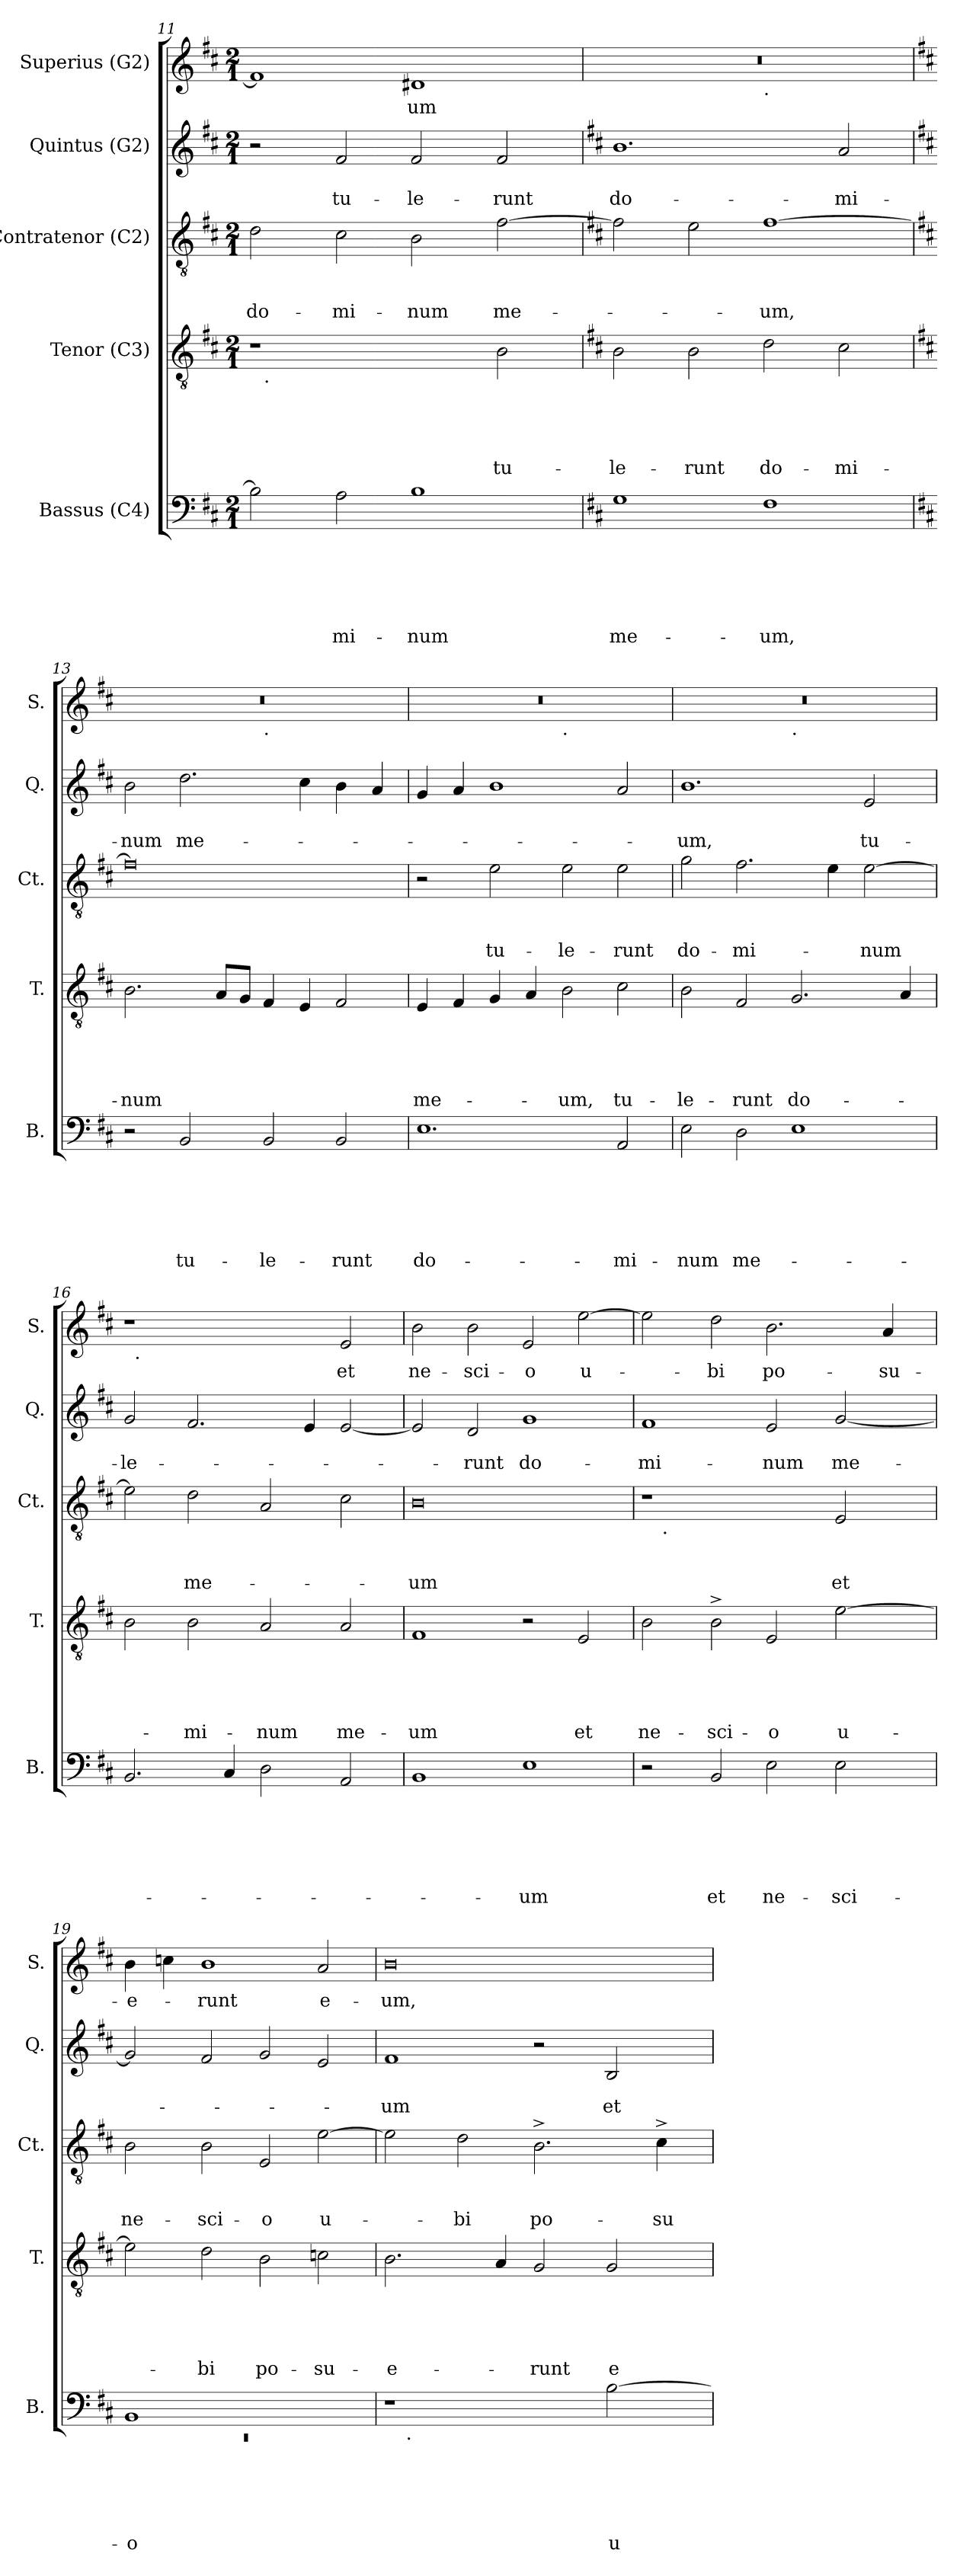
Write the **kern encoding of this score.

**kern	**text	**text	**text	**text	**text	**text	**kern	**text	**text	**text	**text	**text	**kern	**text	**text	**text	**kern	**text	**text	**kern	**text
*part5	*part5	*part5	*part5	*part5	*part5	*part5	*part4	*part4	*part4	*part4	*part4	*part4	*part3	*part3	*part3	*part3	*part2	*part2	*part2	*part1	*part1
*staff5	*staff5	*staff5	*staff5	*staff5	*staff5	*staff5	*staff4	*staff4	*staff4	*staff4	*staff4	*staff4	*staff3	*staff3	*staff3	*staff3	*staff2	*staff2	*staff2	*staff1	*staff1
*I"Bassus (C4)	*	*	*	*	*	*	*I"Tenor (C3)	*	*	*	*	*	*I"Contratenor (C2)	*	*	*	*I"Quintus (G2)	*	*	*I"Superius (G2)	*
*I'B.	*	*	*	*	*	*	*I'T.	*	*	*	*	*	*I'Ct.	*	*	*	*I'Q.	*	*	*I'S.	*
*clefF4	*	*	*	*	*	*	*clefGv2	*	*	*	*	*	*clefGv2	*	*	*	*clefG2	*	*	*clefG2	*
*k[f#c#]	*	*	*	*	*	*	*k[f#c#]	*	*	*	*	*	*k[f#c#]	*	*	*	*k[f#c#]	*	*	*k[f#c#]	*
*D:	*	*	*	*	*	*	*D:	*	*	*	*	*	*D:	*	*	*	*D:	*	*	*D:	*
*M2/1	*	*	*	*	*	*	*M2/1	*	*	*	*	*	*M2/1	*	*	*	*M2/1	*	*	*M2/1	*
=11	=11	=11	=11	=11	=11	=11	=11	=11	=11	=11	=11	=11	=11	=11	=11	=11	=11	=11	=11	=11	=11
!	!	!	!	!	!	!	!	!	!	!	!	!	!	!	!	!LO:LY:b	!	!	!	!	!
*	*	*	*	*	*	*	*^	*	*	*	*	*	*	*	*	*	*	*	*	*	*
2B\]	.	.	.	.	.	.	1r	32ryy	.	.	.	.	.	2d\	.	.	do-	2r	.	.	1f#]	.
!	!	!	!	!	!	!	!	!LO:TX:b:t=.	!	!	!	!	!	!	!	!	!	!	!	!	!	!
.	.	.	.	.	.	.	.	1ryy	.	.	.	.	.	.	.	.	.	.	.	.	.	.
!	!	!	!	!	!	!LO:LY:b	!	!	!	!	!	!	!	!	!	!	!LO:LY:b	!	!	!LO:LY:b	!	!
2A\	.	.	.	.	.	-mi-	.	.	.	.	.	.	.	2c#\	.	.	-mi-	2f#/	.	tu-	.	.
!	!	!	!	!	!	!LO:LY:b	!	!	!	!	!	!	!	!	!	!	!LO:LY:b	!	!	!LO:LY:b	!	!LO:LY:b
1B	.	.	.	.	.	-num	2ryy	.	.	.	.	.	.	2B\	.	.	-num	2f#/	.	-le-	1d#X	-um
.	.	.	.	.	.	.	.	2ryy	.	.	.	.	.	.	.	.	.	.	.	.	.	.
!	!	!	!	!	!	!	!	!	!	!	!	!	!LO:LY:b	!	!	!	!LO:LY:b	!	!	!LO:LY:b	!	!
.	.	.	.	.	.	.	2B\	.	.	.	.	.	tu-	[>2f#\	.	.	me-	2f#/	.	-runt	.	.
.	.	.	.	.	.	.	.	4...ryy	.	.	.	.	.	.	.	.	.	.	.	.	.	.
*	*	*	*	*	*	*	*v	*v	*	*	*	*	*	*	*	*	*	*	*	*	*	*
=12	=12	=12	=12	=12	=12	=12	=12	=12	=12	=12	=12	=12	=12	=12	=12	=12	=12	=12	=12	=12	=12
*	*	*	*	*	*	*	*	*	*	*	*	*	*	*	*	*	*	*	*	*k[]	*
*	*	*	*	*	*	*	*	*	*	*	*	*	*	*	*	*	*	*	*	*C:	*
*	*	*	*	*	*	*	*^	*	*	*	*	*	*	*	*	*	*	*	*	*	*
!	!	!	!	!	!	!LO:LY:b	!	!	!	!	!	!	!LO:LY:b	!	!	!	!	!	!	!LO:LY:b	!	!
*	*	*	*	*	*	*	*v	*v	*	*	*	*	*	*	*	*	*	*	*	*	*^	*
1G	.	.	.	.	.	me-	2B\	.	.	.	.	-le-	2f#\]	.	.	.	1.b	.	do-	0r	1ryy	.
!	!	!	!	!	!	!	!	!	!	!	!	!LO:LY:b	!	!	!	!	!	!	!	!	!	!
.	.	.	.	.	.	.	2B\	.	.	.	.	-runt	2e\	.	.	.	.	.	.	.	.	.
!	!	!	!	!	!	!	!	!	!	!	!	!	!	!	!	!	!	!	!	!	!LO:TX:b:t=.	!
!	!	!	!	!	!	!LO:LY:b	!	!	!	!	!	!LO:LY:b	!	!	!	!LO:LY:b	!	!	!	!	!	!
1F#	.	.	.	.	.	-um,	2d\	.	.	.	.	do-	[>1f#	.	.	-um,	.	.	.	.	1ryy	.
!	!	!	!	!	!	!	!	!	!	!	!	!LO:LY:b	!	!	!	!	!	!	!LO:LY:b	!	!	!
.	.	.	.	.	.	.	2c#\	.	.	.	.	-mi-	.	.	.	.	2a/	.	-mi-	.	.	.
!!LO:PB:g=z	!!
=13	=13	=13	=13	=13	=13	=13	=13	=13	=13	=13	=13	=13	=13	=13	=13	=13	=13	=13	=13	=13	=13	=13
*	*	*	*	*	*	*	*	*	*	*	*	*	*	*	*	*	*	*	*	*k[f#c#]	*	*
*	*	*	*	*	*	*	*	*	*	*	*	*	*	*	*	*	*	*	*	*D:	*	*
!	!	!	!	!	!	!	!	!	!	!	!	!LO:LY:b	!	!	!	!	!	!	!LO:LY:b	!	!	!
2r	.	.	.	.	.	.	2.B\	.	.	.	.	-num	0f#]	.	.	.	2b\	.	-num	0r	1ryy	.
!	!	!	!	!	!	!LO:LY:b	!	!	!	!	!	!	!	!	!	!	!	!	!LO:LY:b	!	!	!
2BB/	.	.	.	.	.	tu-	.	.	.	.	.	.	.	.	.	.	2.dd\	.	me-	.	.	.
.	.	.	.	.	.	.	8A/L	.	.	.	.	.	.	.	.	.	.	.	.	.	.	.
.	.	.	.	.	.	.	8G/J	.	.	.	.	.	.	.	.	.	.	.	.	.	.	.
!	!	!	!	!	!	!	!	!	!	!	!	!	!	!	!	!	!	!	!	!	!LO:TX:b:t=.	!
!	!	!	!	!	!	!LO:LY:b	!	!	!	!	!	!	!	!	!	!	!	!	!	!	!	!
2BB/	.	.	.	.	.	-le-	4F#/	.	.	.	.	.	.	.	.	.	.	.	.	.	1ryy	.
.	.	.	.	.	.	.	4E/	.	.	.	.	.	.	.	.	.	4cc#\	.	.	.	.	.
!	!	!	!	!	!	!LO:LY:b	!	!	!	!	!	!	!	!	!	!	!	!	!	!	!	!
2BB/	.	.	.	.	.	-runt	2F#/	.	.	.	.	.	.	.	.	.	4b\	.	.	.	.	.
.	.	.	.	.	.	.	.	.	.	.	.	.	.	.	.	.	4a/	.	.	.	.	.
=14	=14	=14	=14	=14	=14	=14	=14	=14	=14	=14	=14	=14	=14	=14	=14	=14	=14	=14	=14	=14	=14	=14
!	!	!	!	!	!	!LO:LY:b	!	!	!	!	!	!LO:LY:b	!	!	!	!	!	!	!	!	!	!
1.E	.	.	.	.	.	do-	4E/	.	.	.	.	me-	2r	.	.	.	4g/	.	.	0r	1ryy	.
.	.	.	.	.	.	.	4F#/	.	.	.	.	.	.	.	.	.	4a/	.	.	.	.	.
!	!	!	!	!	!	!	!	!	!	!	!	!	!	!	!	!LO:LY:b	!	!	!	!	!	!
.	.	.	.	.	.	.	4G/	.	.	.	.	.	2e\	.	.	tu-	1b	.	.	.	.	.
.	.	.	.	.	.	.	4A/	.	.	.	.	.	.	.	.	.	.	.	.	.	.	.
!	!	!	!	!	!	!	!	!	!	!	!	!	!	!	!	!	!	!	!	!	!LO:TX:b:t=.	!
!	!	!	!	!	!	!	!	!	!	!	!	!LO:LY:b	!	!	!	!LO:LY:b	!	!	!	!	!	!
.	.	.	.	.	.	.	2B\	.	.	.	.	-um,	2e\	.	.	-le-	.	.	.	.	1ryy	.
!	!	!	!	!	!	!LO:LY:b	!	!	!	!	!	!LO:LY:b	!	!	!	!LO:LY:b	!	!	!	!	!	!
2AA/	.	.	.	.	.	-mi-	2c#\	.	.	.	.	tu-	2e\	.	.	-runt	2a/	.	.	.	.	.
=15	=15	=15	=15	=15	=15	=15	=15	=15	=15	=15	=15	=15	=15	=15	=15	=15	=15	=15	=15	=15	=15	=15
!	!	!	!	!	!	!LO:LY:b	!	!	!	!	!	!LO:LY:b	!	!	!	!LO:LY:b	!	!	!LO:LY:b	!	!	!
2E\	.	.	.	.	.	-num	2B\	.	.	.	.	-le-	2g\	.	.	do-	1.b	.	-um,	0r	1ryy	.
!	!	!	!	!	!	!LO:LY:b	!	!	!	!	!	!LO:LY:b	!	!	!	!LO:LY:b	!	!	!	!	!	!
2D\	.	.	.	.	.	me-	2F#/	.	.	.	.	-runt	2.f#\	.	.	-mi-	.	.	.	.	.	.
!	!	!	!	!	!	!	!	!	!	!	!	!	!	!	!	!	!	!	!	!	!LO:TX:b:t=.	!
!	!	!	!	!	!	!	!	!	!	!	!	!LO:LY:b	!	!	!	!	!	!	!	!	!	!
1E	.	.	.	.	.	.	2.G/	.	.	.	.	do-	.	.	.	.	.	.	.	.	1ryy	.
.	.	.	.	.	.	.	.	.	.	.	.	.	4e\	.	.	.	.	.	.	.	.	.
!	!	!	!	!	!	!	!	!	!	!	!	!	!	!	!	!LO:LY:b	!	!	!LO:LY:b	!	!	!
.	.	.	.	.	.	.	.	.	.	.	.	.	[>2e\	.	.	-num	2e/	.	tu-	.	.	.
.	.	.	.	.	.	.	4A/	.	.	.	.	.	.	.	.	.	.	.	.	.	.	.
=16	=16	=16	=16	=16	=16	=16	=16	=16	=16	=16	=16	=16	=16	=16	=16	=16	=16	=16	=16	=16	=16	=16
!	!	!	!	!	!	!	!	!	!	!	!	!	!	!	!	!	!	!	!LO:LY:b	!	!	!
2.BB/	.	.	.	.	.	.	2B\	.	.	.	.	.	2e\]	.	.	.	2g/	.	-le-	1r	32ryy	.
!	!	!	!	!	!	!	!	!	!	!	!	!	!	!	!	!	!	!	!	!	!LO:TX:b:t=.	!
.	.	.	.	.	.	.	.	.	.	.	.	.	.	.	.	.	.	.	.	.	1ryy	.
!	!	!	!	!	!	!	!	!	!	!	!	!LO:LY:b	!	!	!	!LO:LY:b	!	!	!	!	!	!
.	.	.	.	.	.	.	2B\	.	.	.	.	-mi-	2d\	.	.	me-	2.f#/	.	.	.	.	.
4C#/	.	.	.	.	.	.	.	.	.	.	.	.	.	.	.	.	.	.	.	.	.	.
!	!	!	!	!	!	!	!	!	!	!	!	!LO:LY:b	!	!	!	!	!	!	!	!	!	!
2D\	.	.	.	.	.	.	2A/	.	.	.	.	-num	2A/	.	.	.	.	.	.	2ryy	.	.
.	.	.	.	.	.	.	.	.	.	.	.	.	.	.	.	.	.	.	.	.	2ryy	.
.	.	.	.	.	.	.	.	.	.	.	.	.	.	.	.	.	4e/	.	.	.	.	.
!	!	!	!	!	!	!	!	!	!	!	!	!LO:LY:b	!	!	!	!	!	!	!	!	!	!LO:LY:b
2AA/	.	.	.	.	.	.	2A/	.	.	.	.	me-	2c#\	.	.	.	[<2e/	.	.	2e/	.	et
.	.	.	.	.	.	.	.	.	.	.	.	.	.	.	.	.	.	.	.	.	4...ryy	.
!!LO:LB:g=z
=17	=17	=17	=17	=17	=17	=17	=17	=17	=17	=17	=17	=17	=17	=17	=17	=17	=17	=17	=17	=17	=17	=17
!	!	!	!	!	!	!	!	!	!	!	!	!LO:LY:b	!	!	!	!LO:LY:b	!	!	!	!	!	!LO:LY:b
*	*	*	*	*	*	*	*	*	*	*	*	*	*	*	*	*	*	*	*	*v	*v	*
1BB	.	.	.	.	.	.	1F#	.	.	.	.	-um	0B	.	.	-um	2e/]	.	.	2b\	ne-
!	!	!	!	!	!	!	!	!	!	!	!	!	!	!	!	!	!	!	!LO:LY:b	!	!LO:LY:b
.	.	.	.	.	.	.	.	.	.	.	.	.	.	.	.	.	2d/	.	-runt	2b\	-sci-
!	!	!	!	!	!	!LO:LY:b	!	!	!	!	!	!	!	!	!	!	!	!	!LO:LY:b	!	!LO:LY:b
1E	.	.	.	.	.	-um	2r	.	.	.	.	.	.	.	.	.	1g	.	do-	2e/	-o
!	!	!	!	!	!	!	!	!	!	!	!	!LO:LY:b	!	!	!	!	!	!	!	!	!LO:LY:b
.	.	.	.	.	.	.	2E/	.	.	.	.	et	.	.	.	.	.	.	.	[>2ee\	u-
=18	=18	=18	=18	=18	=18	=18	=18	=18	=18	=18	=18	=18	=18	=18	=18	=18	=18	=18	=18	=18	=18
!	!	!	!	!	!	!	!	!	!	!	!	!LO:LY:b	!	!	!	!	!	!	!LO:LY:b	!	!
*	*	*	*	*	*	*	*	*	*	*	*	*	*^	*	*	*	*	*	*	*	*
2r	.	.	.	.	.	.	2B\	.	.	.	.	ne-	1r	16.ryy	.	.	.	1f#	.	-mi-	2ee\]	.
!	!	!	!	!	!	!	!	!	!	!	!	!	!	!LO:TX:b:t=.	!	!	!	!	!	!	!	!
.	.	.	.	.	.	.	.	.	.	.	.	.	.	1ryy	.	.	.	.	.	.	.	.
!	!	!	!	!	!	!LO:LY:b	!	!	!	!	!	!LO:LY:b	!	!	!	!	!	!	!	!	!	!LO:LY:b
2BB/	.	.	.	.	.	et	2B^>\	.	.	.	.	-sci-	.	.	.	.	.	.	.	.	2dd\	-bi
!	!	!	!	!	!	!LO:LY:b	!	!	!	!	!	!LO:LY:b	!	!	!	!	!	!	!	!LO:LY:b	!	!LO:LY:b
2E\	.	.	.	.	.	ne-	2E/	.	.	.	.	-o	2ryy	.	.	.	.	2e/	.	-num	2.b\	po-
.	.	.	.	.	.	.	.	.	.	.	.	.	.	2ryy	.	.	.	.	.	.	.	.
!	!	!	!	!	!	!LO:LY:b	!	!	!	!	!	!LO:LY:b	!	!	!	!	!LO:LY:b	!	!	!LO:LY:b	!	!
2E\	.	.	.	.	.	-sci-	[>2e\	.	.	.	.	u-	2E/	.	.	.	et	[<2g/	.	me-	.	.
.	.	.	.	.	.	.	.	.	.	.	.	.	.	4ryy	.	.	.	.	.	.	.	.
!	!	!	!	!	!	!	!	!	!	!	!	!	!	!	!	!	!	!	!	!	!	!LO:LY:b
.	.	.	.	.	.	.	.	.	.	.	.	.	.	.	.	.	.	.	.	.	4a/	-su-
.	.	.	.	.	.	.	.	.	.	.	.	.	.	8ryy	.	.	.	.	.	.	.	.
.	.	.	.	.	.	.	.	.	.	.	.	.	.	32ryy	.	.	.	.	.	.	.	.
=19	=19	=19	=19	=19	=19	=19	=19	=19	=19	=19	=19	=19	=19	=19	=19	=19	=19	=19	=19	=19	=19	=19
*^	*	*	*	*	*	*	*	*	*	*	*	*	*	*	*	*	*	*	*	*	*	*
!	!LO:N:vis=1	!	!	!	!	!	!LO:LY:b:rj	!	!	!	!	!	!	!	!	!	!	!LO:LY:b	!	!	!	!	!LO:LY:b
*	*	*	*	*	*	*	*	*	*	*	*	*	*	*v	*v	*	*	*	*	*	*	*	*
1BB	0rEE	.	.	.	.	.	-o	2e\]	.	.	.	.	.	2B\	.	.	ne-	2g/]	.	.	4b\	-e-
.	.	.	.	.	.	.	.	.	.	.	.	.	.	.	.	.	.	.	.	.	4cc\	.
!	!	!	!	!	!	!	!	!	!	!	!	!	!LO:LY:b	!	!	!	!LO:LY:b	!	!	!	!	!LO:LY:b
.	.	.	.	.	.	.	.	2d\	.	.	.	.	-bi	2B\	.	.	-sci-	2f#/	.	.	1b	-runt
!	!	!	!	!	!	!	!	!	!	!	!	!	!LO:LY:b	!	!	!	!LO:LY:b	!	!	!	!	!
1ryy	.	.	.	.	.	.	.	2B\	.	.	.	.	po-	2E/	.	.	-o	2g/	.	.	.	.
!	!	!	!	!	!	!	!	!	!	!	!	!	!LO:LY:b	!	!	!	!LO:LY:b	!	!	!	!	!LO:LY:b
.	.	.	.	.	.	.	.	2cn\	.	.	.	.	-su-	[>2e\	.	.	u-	2e/	.	.	2a/	e-
=20	=20	=20	=20	=20	=20	=20	=20	=20	=20	=20	=20	=20	=20	=20	=20	=20	=20	=20	=20	=20	=20	=20
!	!	!	!	!	!	!	!	!	!	!	!	!	!LO:LY:b:rj	!	!	!	!	!	!	!LO:LY:b	!	!LO:LY:b
1r	16.ryy	.	.	.	.	.	.	2.B\	.	.	.	.	-e-	2e\]	.	.	.	1f#	.	-um	0b	-um,
!	!LO:TX:b:t=.	!	!	!	!	!	!	!	!	!	!	!	!	!	!	!	!	!	!	!	!	!
.	1ryy	.	.	.	.	.	.	.	.	.	.	.	.	.	.	.	.	.	.	.	.	.
!	!	!	!	!	!	!	!	!	!	!	!	!	!	!	!	!	!LO:LY:b	!	!	!	!	!
.	.	.	.	.	.	.	.	.	.	.	.	.	.	2d\	.	.	-bi	.	.	.	.	.
.	.	.	.	.	.	.	.	4A/	.	.	.	.	.	.	.	.	.	.	.	.	.	.
!	!	!	!	!	!	!	!	!	!	!	!	!	!LO:LY:b	!	!	!	!LO:LY:b	!	!	!	!	!
2ryy	.	.	.	.	.	.	.	2G/	.	.	.	.	-runt	2.B^>\	.	.	po-	2r	.	.	.	.
.	2ryy	.	.	.	.	.	.	.	.	.	.	.	.	.	.	.	.	.	.	.	.	.
!	!	!	!	!	!	!	!LO:LY:b	!	!	!	!	!	!LO:LY:b	!	!	!	!	!	!	!LO:LY:b	!	!
[<2B\	.	.	.	.	.	.	u-	2G/	.	.	.	.	e-	.	.	.	.	2B/	.	et	.	.
.	4ryy	.	.	.	.	.	.	.	.	.	.	.	.	.	.	.	.	.	.	.	.	.
!	!	!	!	!	!	!	!	!	!	!	!	!	!	!	!	!	!LO:LY:b	!	!	!	!	!
.	.	.	.	.	.	.	.	.	.	.	.	.	.	4c#^>\	.	.	-su-	.	.	.	.	.
.	8ryy	.	.	.	.	.	.	.	.	.	.	.	.	.	.	.	.	.	.	.	.	.
.	32ryy	.	.	.	.	.	.	.	.	.	.	.	.	.	.	.	.	.	.	.	.	.
*v	*v	*	*	*	*	*	*	*	*	*	*	*	*	*	*	*	*	*	*	*	*	*
=	=	=	=	=	=	=	=	=	=	=	=	=	=	=	=	=	=	=	=	=	=
*-	*-	*-	*-	*-	*-	*-	*-	*-	*-	*-	*-	*-	*-	*-	*-	*-	*-	*-	*-	*-	*-
